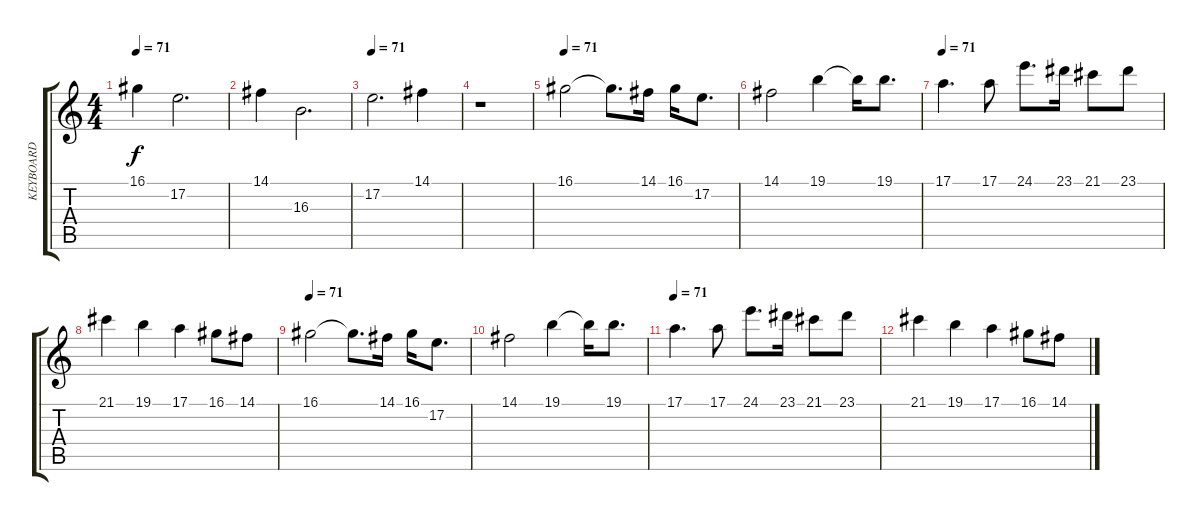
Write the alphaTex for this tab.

\track ("KEYBOARD" "KEYBOARD") {instrument synthstrings1}
\staff {score tabs}
\tuning (E4 B3 G3 D3 A2 E2) {hide}
\ts (4 4)
\tempo 71
\clef g2
\ks c
16.1.4{dy f} 17.2.2{d} |
14.1.4 16.3.2{d} |
\tempo 71
17.2.2{d} 14.1.4 |
r.1 |
\tempo 71
16.1.2{volume 12} 16.1{t}.8{d} 14.1.16{volume 11} 16.1.16{volume 11} 17.2.8{d} |
14.1.2{volume 10} 19.1.4{volume 10} 19.1{t}.16 19.1.8{d volume 9} |
\tempo 71
17.1.4{d volume 9} 17.1.8{volume 8} 24.1.8{d volume 8} 23.1.16{volume 8} 21.1.8 23.1.8{volume 7} |
21.1.4{volume 7} 19.1.4{volume 7} 17.1.4{volume 6} 16.1.8{volume 6} 14.1.8{volume 6} |
\tempo 71
16.1.2{volume 5} 16.1{t}.8{d} 14.1.16{volume 4} 16.1.16 17.2.8{d volume 4} |
14.1.2{volume 4} 19.1.4{volume 3} 19.1{t}.16 19.1.8{d volume 2} |
\tempo 71
17.1.4{d volume 2} 17.1.8{volume 1} 24.1.8{d volume 1} 23.1.16{volume 1} 21.1.8{volume 1} 23.1.8{volume 0} |
21.1.4{volume 0} 19.1.4{volume 0} 17.1.4 16.1.8 14.1.8
